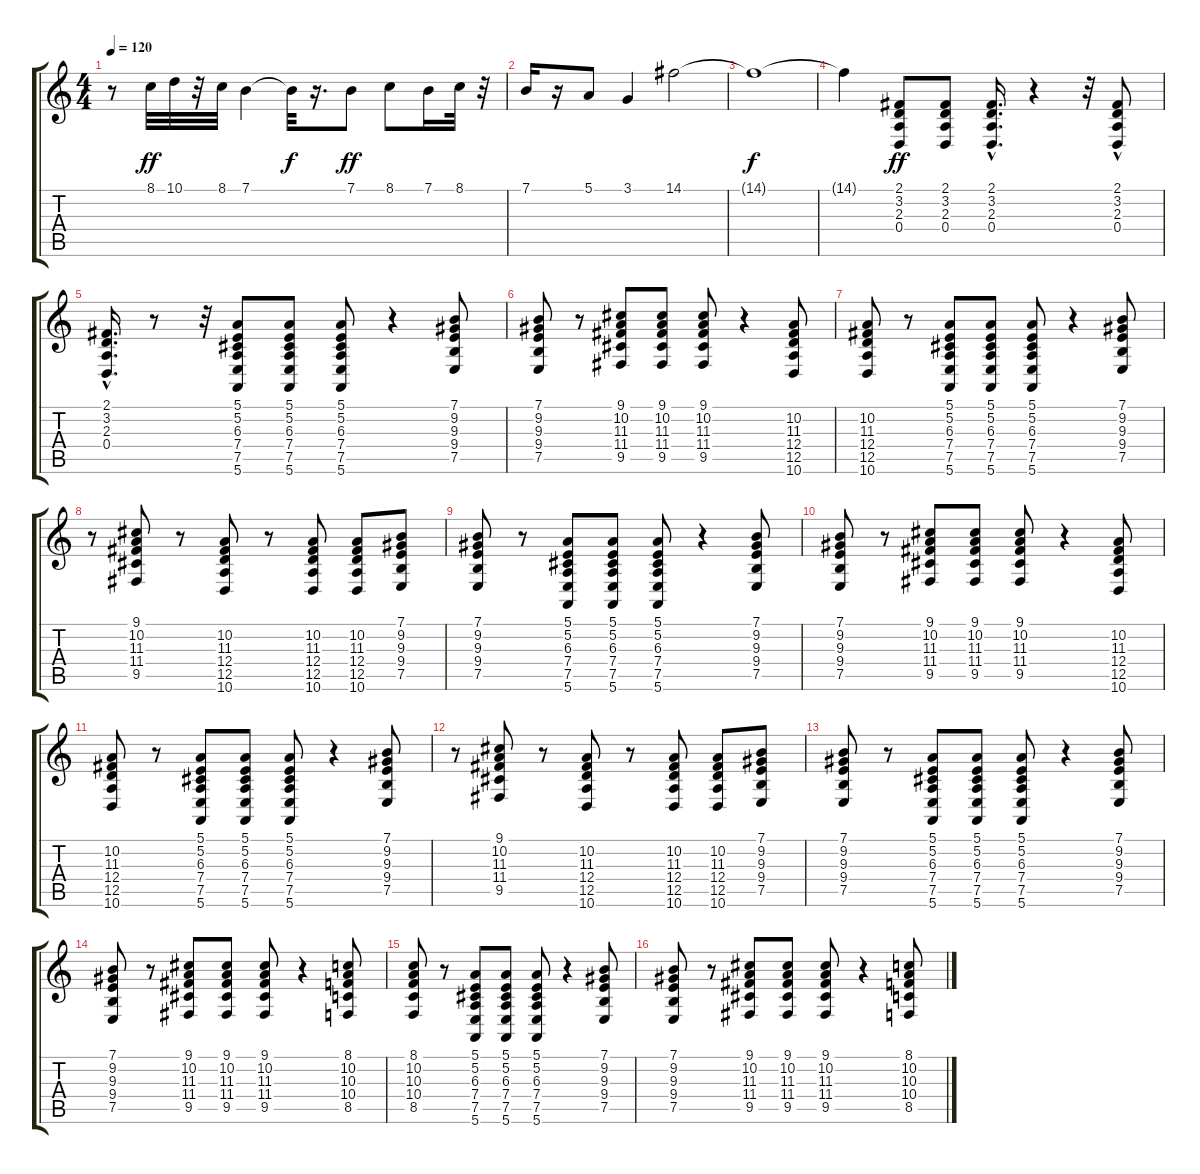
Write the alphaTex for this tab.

\track "" {instrument harpsichord}
\staff {score tabs}
\tuning (E4 B3 G3 D3 A2 E2) {hide}
\ts (4 4)
\tempo 120
\clef g2
\ks c
r.8{dy ff} 8.1.32 10.1.32 r.32 8.1.32 7.1.4 7.1{t}.32{dy f} r.16{d} 7.1.8{dy ff} 8.1.8 7.1.16 8.1.32 r.32 |
7.1.16 r.16 5.1.8 3.1.4 14.1.2 |
14.1{t}.1{dy f} |
14.1{t}.4 (2.1 3.2 2.3 0.4).8{dy ff} (2.1 3.2 2.3 0.4).8 (2.1 3.2{hac} 2.3{hac} 0.4{hac}).16{d} r.4 r.32 (2.1 3.2 2.3{hac} 0.4).8 |
(2.1{hac} 3.2{hac} 2.3{hac} 0.4{hac}).16{d} r.8 r.32 (5.1 5.2 6.3 7.4 7.5 5.6).8 (5.1 5.2 6.3 7.4 7.5 5.6).8 (5.1 5.2 6.3 7.4 7.5 5.6).8 r.4 (7.1 9.2 9.3 9.4 7.5).8 |
(7.1 9.2 9.3 9.4 7.5).8 r.8 (9.1 10.2 11.3 11.4 9.5).8 (9.1 10.2 11.3 11.4 9.5).8 (9.1 10.2 11.3 11.4 9.5).8 r.4 (10.2 11.3 12.4 12.5 10.6).8 |
(10.2 11.3 12.4 12.5 10.6).8 r.8 (5.1 5.2 6.3 7.4 7.5 5.6).8 (5.1 5.2 6.3 7.4 7.5 5.6).8 (5.1 5.2 6.3 7.4 7.5 5.6).8 r.4 (7.1 9.2 9.3 9.4 7.5).8 |
r.8 (9.1 10.2 11.3 11.4 9.5).8 r.8 (10.2 11.3 12.4 12.5 10.6).8 r.8 (10.2 11.3 12.4 12.5 10.6).8 (10.2 11.3 12.4 12.5 10.6).8 (7.1 9.2 9.3 9.4 7.5).8 |
(7.1 9.2 9.3 9.4 7.5).8 r.8 (5.1 5.2 6.3 7.4 7.5 5.6).8 (5.1 5.2 6.3 7.4 7.5 5.6).8 (5.1 5.2 6.3 7.4 7.5 5.6).8 r.4 (7.1 9.2 9.3 9.4 7.5).8 |
(7.1 9.2 9.3 9.4 7.5).8 r.8 (9.1 10.2 11.3 11.4 9.5).8 (9.1 10.2 11.3 11.4 9.5).8 (9.1 10.2 11.3 11.4 9.5).8 r.4 (10.2 11.3 12.4 12.5 10.6).8 |
(10.2 11.3 12.4 12.5 10.6).8 r.8 (5.1 5.2 6.3 7.4 7.5 5.6).8 (5.1 5.2 6.3 7.4 7.5 5.6).8 (5.1 5.2 6.3 7.4 7.5 5.6).8 r.4 (7.1 9.2 9.3 9.4 7.5).8 |
r.8 (9.1 10.2 11.3 11.4 9.5).8 r.8 (10.2 11.3 12.4 12.5 10.6).8 r.8 (10.2 11.3 12.4 12.5 10.6).8 (10.2 11.3 12.4 12.5 10.6).8 (7.1 9.2 9.3 9.4 7.5).8 |
(7.1 9.2 9.3 9.4 7.5).8 r.8 (5.1 5.2 6.3 7.4 7.5 5.6).8 (5.1 5.2 6.3 7.4 7.5 5.6).8 (5.1 5.2 6.3 7.4 7.5 5.6).8 r.4 (7.1 9.2 9.3 9.4 7.5).8 |
(7.1 9.2 9.3 9.4 7.5).8 r.8 (9.1 10.2 11.3 11.4 9.5).8 (9.1 10.2 11.3 11.4 9.5).8 (9.1 10.2 11.3 11.4 9.5).8 r.4 (8.1 10.2 10.3 10.4 8.5).8 |
(8.1 10.2 10.3 10.4 8.5).8 r.8 (5.1 5.2 6.3 7.4 7.5 5.6).8 (5.1 5.2 6.3 7.4 7.5 5.6).8 (5.1 5.2 6.3 7.4 7.5 5.6).8 r.4 (7.1 9.2 9.3 9.4 7.5).8 |
(7.1 9.2 9.3 9.4 7.5).8 r.8 (9.1 10.2 11.3 11.4 9.5).8 (9.1 10.2 11.3 11.4 9.5).8 (9.1 10.2 11.3 11.4 9.5).8 r.4 (8.1 10.2 10.3 10.4 8.5).8
